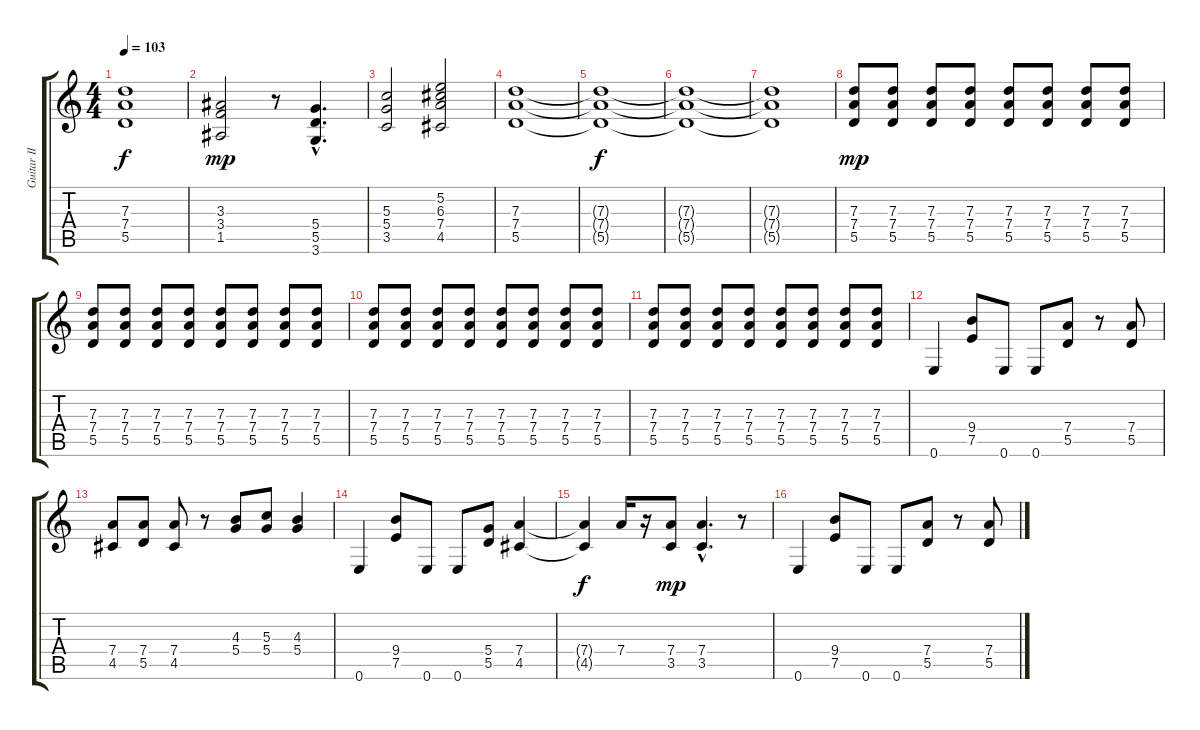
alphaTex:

\track ("Guitar II" "Guitar II") {instrument distortionguitar}
\staff {score tabs}
\tuning (E4 B3 G3 D3 A2 E2) {hide}
\ts (4 4)
\tempo 103
\clef g2
\ks c
(7.3{t} 7.4{t} 5.5{t}).1{dy f} |
(3.3 3.4 1.5).2{dy mp} r.8 (5.4{hac} 5.5{hac} 3.6{hac}).4{d} |
(5.3 5.4 3.5).2 (5.2 6.3 7.4 4.5).2 |
(7.3 7.4 5.5).1 |
(7.3{t} 7.4{t} 5.5{t}).1{dy f} |
(7.3{t} 7.4{t} 5.5{t}).1 |
(7.3{t} 7.4{t} 5.5{t}).1 |
(7.3 7.4 5.5).8{dy mp} (7.3 7.4 5.5).8 (7.3 7.4 5.5).8 (7.3 7.4 5.5).8 (7.3 7.4 5.5).8 (7.3 7.4 5.5).8 (7.3 7.4 5.5).8 (7.3 7.4 5.5).8 |
(7.3 7.4 5.5).8 (7.3 7.4 5.5).8 (7.3 7.4 5.5).8 (7.3 7.4 5.5).8 (7.3 7.4 5.5).8 (7.3 7.4 5.5).8 (7.3 7.4 5.5).8 (7.3 7.4 5.5).8 |
(7.3 7.4 5.5).8 (7.3 7.4 5.5).8 (7.3 7.4 5.5).8 (7.3 7.4 5.5).8 (7.3 7.4 5.5).8 (7.3 7.4 5.5).8 (7.3 7.4 5.5).8 (7.3 7.4 5.5).8 |
(7.3 7.4 5.5).8 (7.3 7.4 5.5).8 (7.3 7.4 5.5).8 (7.3 7.4 5.5).8 (7.3 7.4 5.5).8 (7.3 7.4 5.5).8 (7.3 7.4 5.5).8 (7.3 7.4 5.5).8 |
0.6.4 (9.4 7.5).8 0.6.8 0.6.8 (7.4 5.5).8 r.8 (7.4 5.5).8 |
(7.4 4.5).8 (7.4 5.5).8 (7.4 4.5).8 r.8 (4.3 5.4).8 (5.3 5.4).8 (4.3 5.4).4 |
0.6.4 (9.4 7.5).8 0.6.8 0.6.8 (5.4 5.5).8 (7.4 4.5).4 |
(7.4{t} 4.5{t}).4{dy f} 7.4.16 r.16 (7.4 3.5).8{dy mp} (7.4{hac} 3.5{hac}).4{d} r.8 |
0.6.4 (9.4 7.5).8 0.6.8 0.6.8 (7.4 5.5).8 r.8 (7.4 5.5).8
